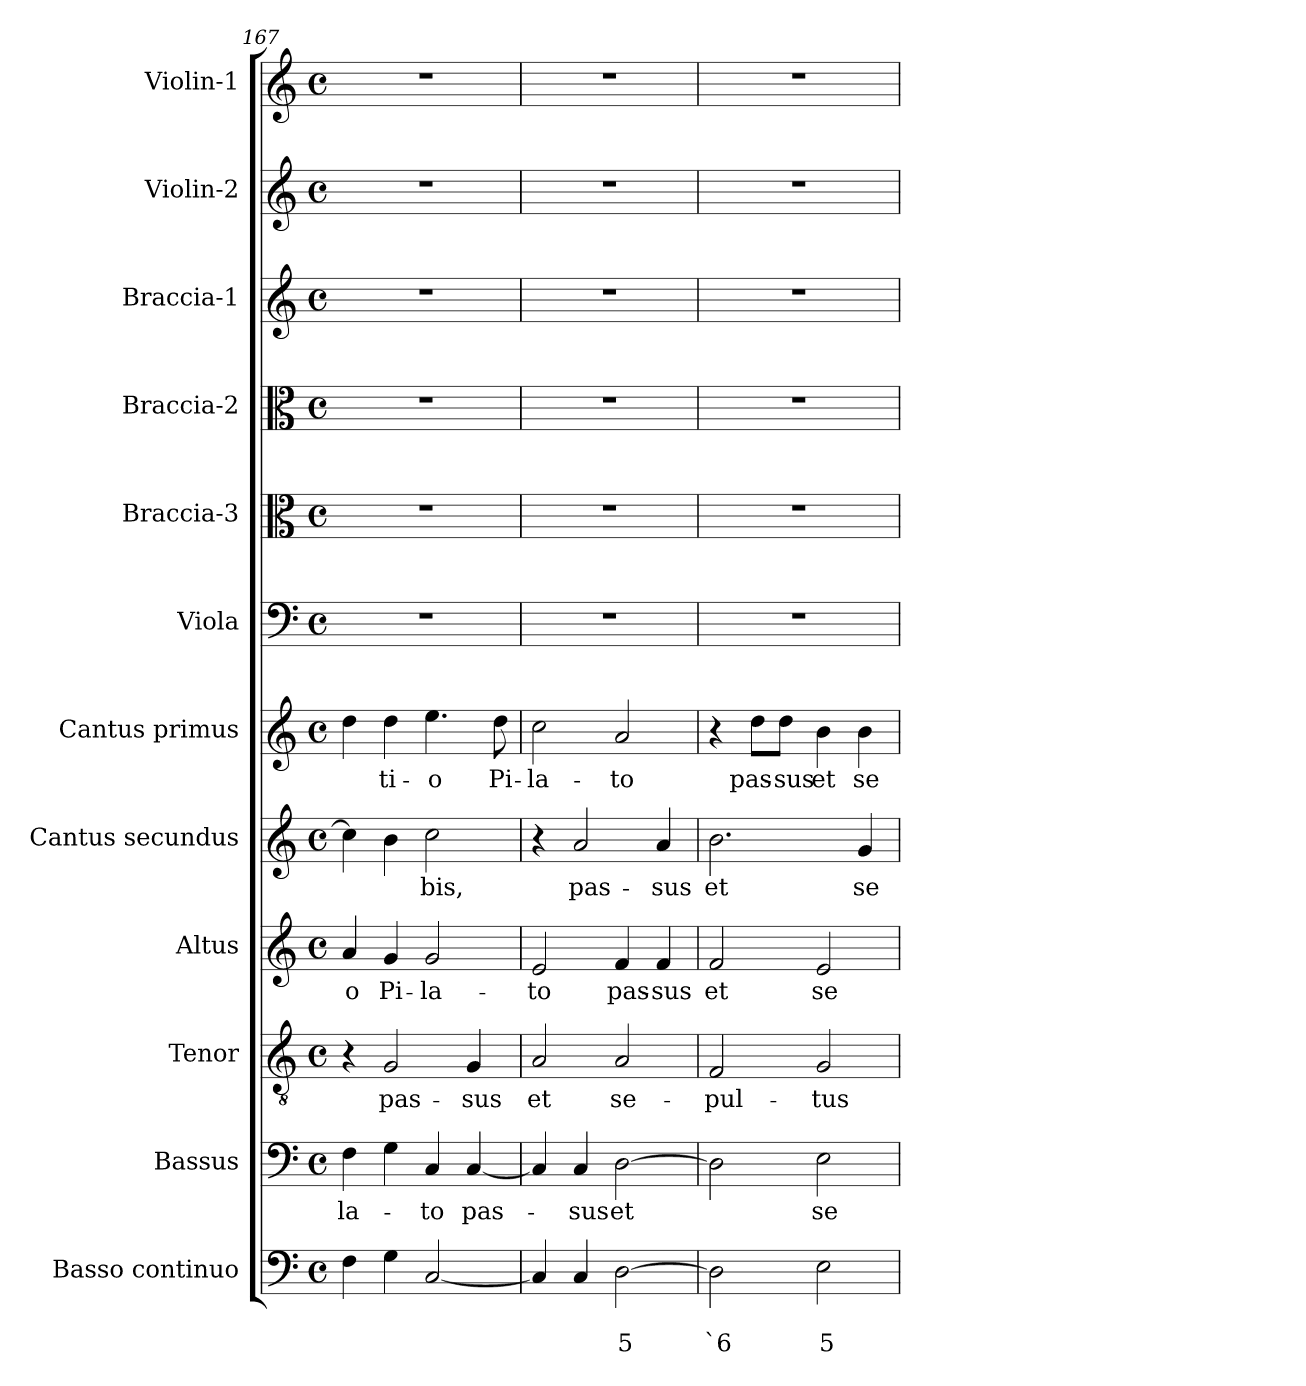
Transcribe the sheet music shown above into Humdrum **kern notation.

**kern	**text	**text	**kern	**text	**kern	**text	**kern	**text	**kern	**text	**kern	**text	**kern	**kern	**kern	**kern	**kern	**kern
*part12	*part12	*part12	*part11	*part11	*part10	*part10	*part9	*part9	*part8	*part8	*part7	*part7	*part6	*part5	*part4	*part3	*part2	*part1
*staff12	*staff12	*staff12	*staff11	*staff11	*staff10	*staff10	*staff9	*staff9	*staff8	*staff8	*staff7	*staff7	*staff6	*staff5	*staff4	*staff3	*staff2	*staff1
*I"Basso continuo	*	*	*I"Bassus	*	*I"Tenor	*	*I"Altus	*	*I"Cantus secundus	*	*I"Cantus primus	*	*I"Viola	*I"Braccia-3	*I"Braccia-2	*I"Braccia-1	*I"Violin-2	*I"Violin-1
*I'BC	*	*	*I'B	*	*I'T	*	*I'A	*	*I'C2	*	*I'C1	*	*I'Va	*I'Br3	*I'Br2	*I'Br1	*I'Vi2	*I'Vi1
*clefF4	*	*	*clefF4	*	*clefGv2	*	*clefG2	*	*clefG2	*	*clefG2	*	*clefF4	*clefC3	*clefC3	*clefG2	*clefG2	*clefG2
*k[]	*	*	*k[]	*	*k[]	*	*k[]	*	*k[]	*	*k[]	*	*k[]	*k[]	*k[]	*k[]	*k[]	*k[]
*C:	*	*	*C:	*	*C:	*	*C:	*	*C:	*	*C:	*	*C:	*C:	*C:	*C:	*C:	*C:
*M4/4	*	*	*M4/4	*	*M4/4	*	*M4/4	*	*M4/4	*	*M4/4	*	*M4/4	*M4/4	*M4/4	*M4/4	*M4/4	*M4/4
*met(c)	*	*	*met(c)	*	*met(c)	*	*met(c)	*	*met(c)	*	*met(c)	*	*met(c)	*met(c)	*met(c)	*met(c)	*met(c)	*met(c)
=167	=167	=167	=167	=167	=167	=167	=167	=167	=167	=167	=167	=167	=167	=167	=167	=167	=167	=167
!	!	!	!	!LO:LY:b	!	!	!	!	!	!	!	!	!	!	!	!	!	!
!	!	!	!	!	!	!	!	!LO:LY:b	!	!	!	!	!	!	!	!	!	!
4F\	.	.	4F\	-la-	4r	.	4a/	-o	4cc\]	.	4dd\	.	1r	1r	1r	1r	1r	1r
!	!	!	!	!	!	!LO:LY:b	!	!	!	!	!	!	!	!	!	!	!	!
!	!	!	!	!	!	!	!	!LO:LY:b	!	!	!	!	!	!	!	!	!	!
!	!	!	!	!	!	!	!	!	!	!	!	!LO:LY:b	!	!	!	!	!	!
4G\	.	.	4G\	.	2G/	pas-	4g/	Pi-	4b\	.	4dd\	-ti-	.	.	.	.	.	.
!	!	!	!	!LO:LY:b	!	!	!	!	!	!	!	!	!	!	!	!	!	!
!	!	!	!	!	!	!	!	!LO:LY:b	!	!	!	!	!	!	!	!	!	!
!	!	!	!	!	!	!	!	!	!	!LO:LY:b	!	!	!	!	!	!	!	!
!	!	!	!	!	!	!	!	!	!	!	!	!LO:LY:b	!	!	!	!	!	!
[2C/	.	.	4C/	-to	.	.	2g/	-la-	2cc\	-bis,	4.ee\	-o	.	.	.	.	.	.
!	!	!	!	!LO:LY:b	!	!	!	!	!	!	!	!	!	!	!	!	!	!
!	!	!	!	!	!	!LO:LY:b	!	!	!	!	!	!	!	!	!	!	!	!
.	.	.	[4C/	pas-	4G/	-sus	.	.	.	.	.	.	.	.	.	.	.	.
!	!	!	!	!	!	!	!	!	!	!	!	!LO:LY:b	!	!	!	!	!	!
.	.	.	.	.	.	.	.	.	.	.	8dd\	Pi-	.	.	.	.	.	.
=168	=168	=168	=168	=168	=168	=168	=168	=168	=168	=168	=168	=168	=168	=168	=168	=168	=168	=168
!	!	!	!	!	!	!LO:LY:b	!	!	!	!	!	!	!	!	!	!	!	!
!	!	!	!	!	!	!	!	!LO:LY:b	!	!	!	!	!	!	!	!	!	!
!	!	!	!	!	!	!	!	!	!	!	!	!LO:LY:b	!	!	!	!	!	!
4C/]	.	.	4C/]	.	2A/	et	2e/	-to	4r	.	2cc\	-la-	1r	1r	1r	1r	1r	1r
!	!	!	!	!LO:LY:b	!	!	!	!	!	!	!	!	!	!	!	!	!	!
!	!	!	!	!	!	!	!	!	!	!LO:LY:b	!	!	!	!	!	!	!	!
4C/	.	.	4C/	-sus	.	.	.	.	2a/	pas-	.	.	.	.	.	.	.	.
!	!	!LO:LY:b	!	!	!	!	!	!	!	!	!	!	!	!	!	!	!	!
!	!	!	!	!LO:LY:b	!	!	!	!	!	!	!	!	!	!	!	!	!	!
!	!	!	!	!	!	!LO:LY:b	!	!	!	!	!	!	!	!	!	!	!	!
!	!	!	!	!	!	!	!	!LO:LY:b	!	!	!	!	!	!	!	!	!	!
!	!	!	!	!	!	!	!	!	!	!	!	!LO:LY:b	!	!	!	!	!	!
[2D\	.	5	[2D\	et	2A/	se-	4f/	pas-	.	.	2a/	-to	.	.	.	.	.	.
!	!	!	!	!	!	!	!	!LO:LY:b	!	!	!	!	!	!	!	!	!	!
!	!	!	!	!	!	!	!	!	!	!LO:LY:b	!	!	!	!	!	!	!	!
.	.	.	.	.	.	.	4f/	-sus	4a/	-sus	.	.	.	.	.	.	.	.
=169	=169	=169	=169	=169	=169	=169	=169	=169	=169	=169	=169	=169	=169	=169	=169	=169	=169	=169
!	!	!LO:LY:b	!	!	!	!	!	!	!	!	!	!	!	!	!	!	!	!
!	!	!	!	!	!	!LO:LY:b	!	!	!	!	!	!	!	!	!	!	!	!
!	!	!	!	!	!	!	!	!LO:LY:b	!	!	!	!	!	!	!	!	!	!
!	!	!	!	!	!	!	!	!	!	!LO:LY:b	!	!	!	!	!	!	!	!
2D\]	.	`6	2D\]	.	2F/	-pul-	2f/	et	2.b\	et	4r	.	1r	1r	1r	1r	1r	1r
!	!	!	!	!	!	!	!	!	!	!	!	!LO:LY:b	!	!	!	!	!	!
.	.	.	.	.	.	.	.	.	.	.	8dd\L	pas-	.	.	.	.	.	.
!	!	!	!	!	!	!	!	!	!	!	!	!LO:LY:b	!	!	!	!	!	!
.	.	.	.	.	.	.	.	.	.	.	8dd\J	-sus	.	.	.	.	.	.
!	!	!LO:LY:b	!	!	!	!	!	!	!	!	!	!	!	!	!	!	!	!
!	!	!	!	!LO:LY:b	!	!	!	!	!	!	!	!	!	!	!	!	!	!
!	!	!	!	!	!	!LO:LY:b	!	!	!	!	!	!	!	!	!	!	!	!
!	!	!	!	!	!	!	!	!LO:LY:b	!	!	!	!	!	!	!	!	!	!
!	!	!	!	!	!	!	!	!	!	!	!	!LO:LY:b	!	!	!	!	!	!
2E\	.	5	2E\	se-	2G/	-tus	2e/	se-	.	.	4b\	et	.	.	.	.	.	.
!	!	!	!	!	!	!	!	!	!	!LO:LY:b	!	!	!	!	!	!	!	!
!	!	!	!	!	!	!	!	!	!	!	!	!LO:LY:b	!	!	!	!	!	!
.	.	.	.	.	.	.	.	.	4g/	se-	4b\	se-	.	.	.	.	.	.
=	=	=	=	=	=	=	=	=	=	=	=	=	=	=	=	=	=	=
*-	*-	*-	*-	*-	*-	*-	*-	*-	*-	*-	*-	*-	*-	*-	*-	*-	*-	*-
